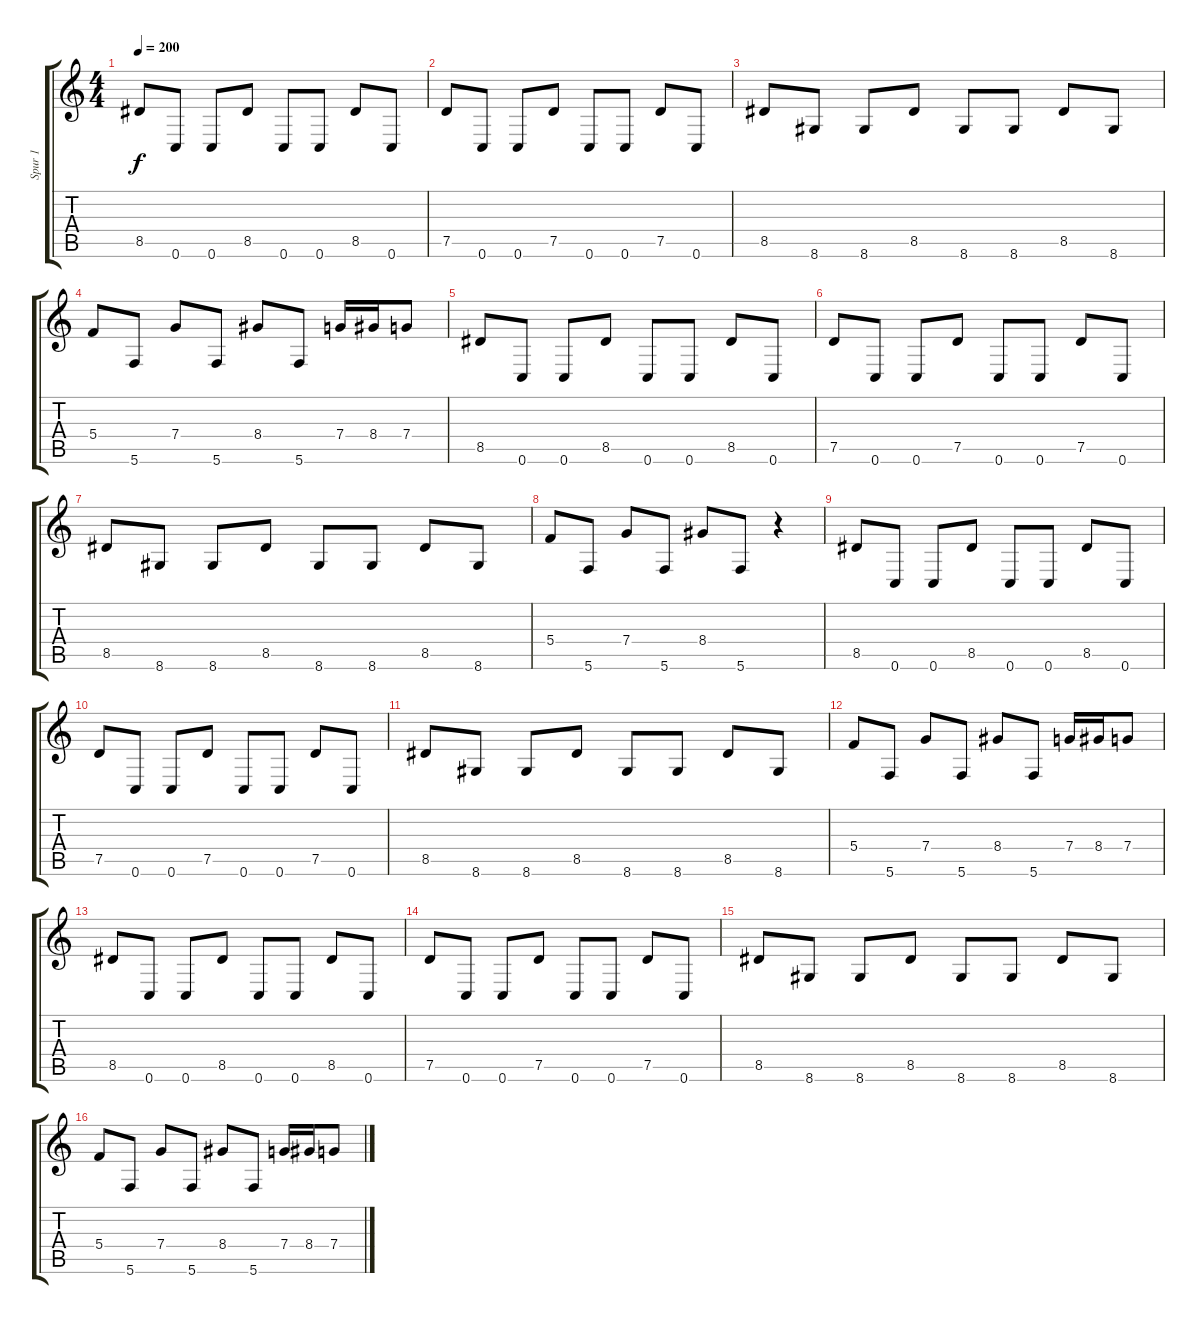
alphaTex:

\track ("Spur 1" "Spur 1") {instrument distortionguitar}
\staff {score tabs}
\tuning (D4 A3 F3 C3 G2 C2) {hide}
\ts (4 4)
\tempo 200
\clef g2
\ks c
8.5.8{dy f instrument distortionguitar} 0.6.8 0.6.8 8.5.8 0.6.8 0.6.8 8.5.8 0.6.8 |
7.5.8 0.6.8 0.6.8 7.5.8 0.6.8 0.6.8 7.5.8 0.6.8 |
8.5.8 8.6.8 8.6.8 8.5.8 8.6.8 8.6.8 8.5.8 8.6.8 |
5.4.8 5.6.8 7.4.8 5.6.8 8.4.8 5.6.8 7.4.16 8.4.16 7.4.8 |
8.5.8 0.6.8 0.6.8 8.5.8 0.6.8 0.6.8 8.5.8 0.6.8 |
7.5.8 0.6.8 0.6.8 7.5.8 0.6.8 0.6.8 7.5.8 0.6.8 |
8.5.8 8.6.8 8.6.8 8.5.8 8.6.8 8.6.8 8.5.8 8.6.8 |
5.4.8 5.6.8 7.4.8 5.6.8 8.4.8 5.6.8 r.4 |
8.5.8 0.6.8 0.6.8 8.5.8 0.6.8 0.6.8 8.5.8 0.6.8 |
7.5.8 0.6.8 0.6.8 7.5.8 0.6.8 0.6.8 7.5.8 0.6.8 |
8.5.8 8.6.8 8.6.8 8.5.8 8.6.8 8.6.8 8.5.8 8.6.8 |
5.4.8 5.6.8 7.4.8 5.6.8 8.4.8 5.6.8 7.4.16 8.4.16 7.4.8 |
8.5.8 0.6.8 0.6.8 8.5.8 0.6.8 0.6.8 8.5.8 0.6.8 |
7.5.8 0.6.8 0.6.8 7.5.8 0.6.8 0.6.8 7.5.8 0.6.8 |
8.5.8 8.6.8 8.6.8 8.5.8 8.6.8 8.6.8 8.5.8 8.6.8 |
5.4.8 5.6.8 7.4.8 5.6.8 8.4.8 5.6.8 7.4.16 8.4.16 7.4.8
